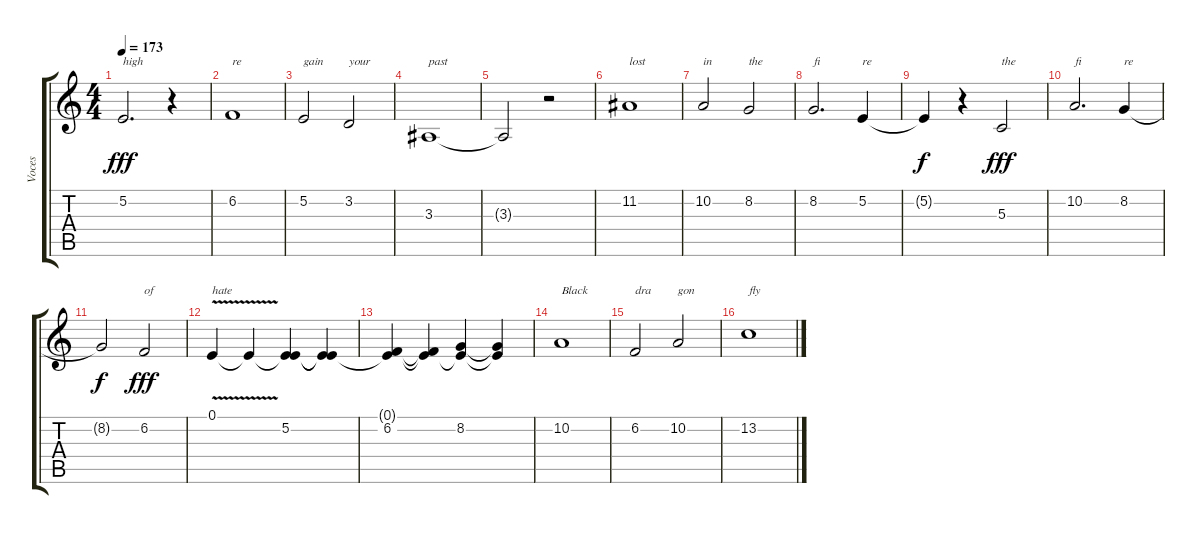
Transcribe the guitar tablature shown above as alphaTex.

\track ("Voces" "Voces") {instrument stringensemble1}
\staff {score tabs}
\tuning (E4 B3 G3 D3 A2 E2) {hide}
\ts (4 4)
\tempo 173
\clef g2
\ks c
5.2.2{d txt "high" dy fff} r.4 |
6.2.1{txt "re"} |
5.2.2{txt "gain"} 3.2.2{txt "your"} |
3.3.1{txt "past"} |
3.3{t}.2 r.2 |
11.2.1{txt "lost"} |
10.2.2{txt "in"} 8.2.2{txt "the"} |
8.2.2{d txt "fi"} 5.2.4{txt "re"} |
5.2{t}.4{dy f} r.4 5.3.2{txt "the" dy fff} |
10.2.2{d txt "fi"} 8.2.4{txt "re"} |
8.2{t}.2{dy f} 6.2.2{txt "of" dy fff} |
0.1{v}.4{txt "hate"} 0.1{t}.4 (0.1{t} 5.2).4 (0.1{t} 5.2{t}).4 |
(0.1{t} 6.2).4 (0.1{t} 6.2{t}).4 (0.1{t} 8.2).4 (0.1{t} 8.2{t}).4 |
10.2.1{txt "Black"} |
6.2.2{txt "dra"} 10.2.2{txt "gon"} |
13.2.1{txt "fly"}
